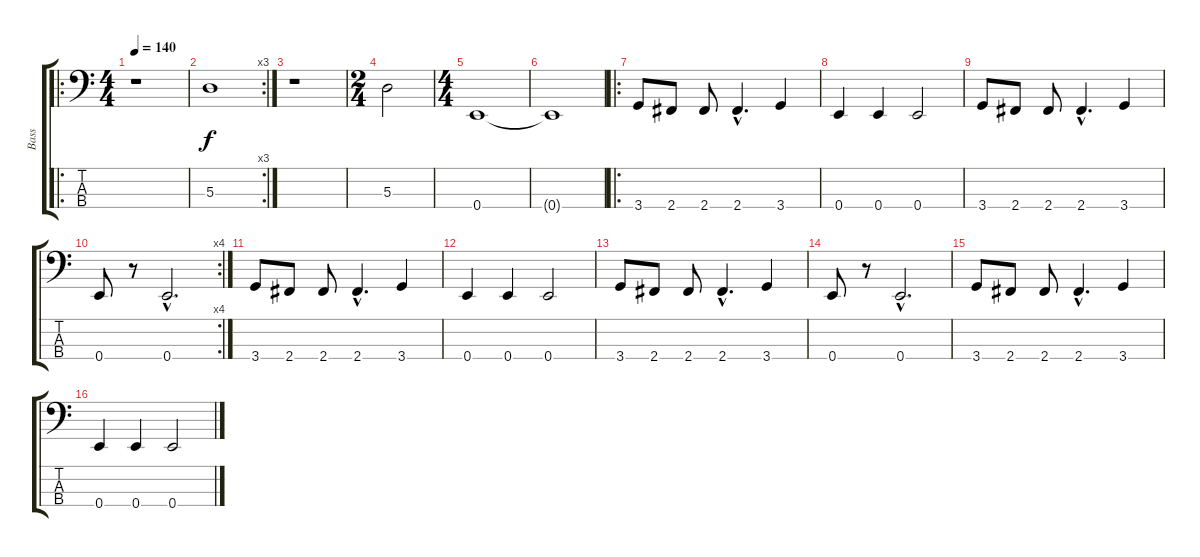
\track ("Bass" "Bass") {instrument electricbasspick}
\staff {score tabs}
\tuning (G2 D2 A1 E1) {hide}
\ro
\ts (4 4)
\tempo 140
\clef f4
\ks c
r.1{dy f} |
\rc 3
5.3.1 |
r.1 |
\ts (2 4)
5.3.2 |
\ts (4 4)
0.4.1 |
0.4{t}.1 |
\ro
3.4.8 2.4.8 2.4.8 2.4{hac}.4{d} 3.4.4 |
0.4.4 0.4.4 0.4.2 |
3.4.8 2.4.8 2.4.8 2.4{hac}.4{d} 3.4.4 |
\rc 4
0.4.8 r.8 0.4{hac}.2{d} |
3.4.8 2.4.8 2.4.8 2.4{hac}.4{d} 3.4.4 |
0.4.4 0.4.4 0.4.2 |
3.4.8 2.4.8 2.4.8 2.4{hac}.4{d} 3.4.4 |
0.4.8 r.8 0.4{hac}.2{d} |
3.4.8 2.4.8 2.4.8 2.4{hac}.4{d} 3.4.4 |
0.4.4 0.4.4 0.4.2
